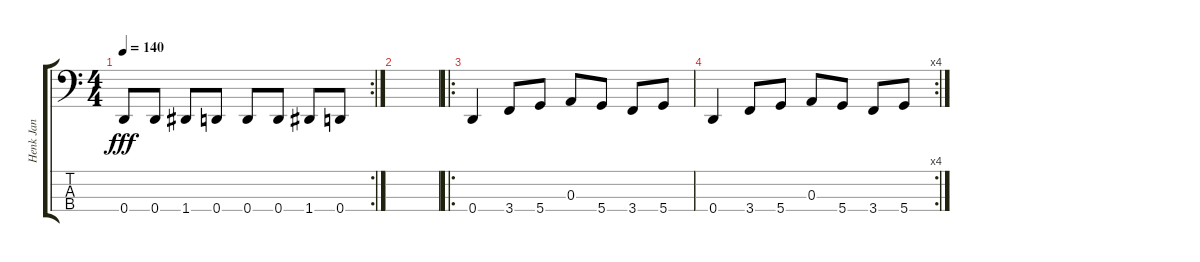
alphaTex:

\track ("Henk Jan" "Henk Jan") {instrument electricbassfinger}
\staff {score tabs}
\tuning (G2 D2 A1 D1) {hide}
\rc 2
\ts (4 4)
\tempo 140
\clef f4
\ks c
0.4.8{dy fff} 0.4.8 1.4.8 0.4.8 0.4.8 0.4.8 1.4.8 0.4.8 |
|
\ro
0.4.4 3.4.8 5.4.8 0.3.8 5.4.8 3.4.8 5.4.8 |
\rc 4
0.4.4 3.4.8 5.4.8 0.3.8 5.4.8 3.4.8 5.4.8
